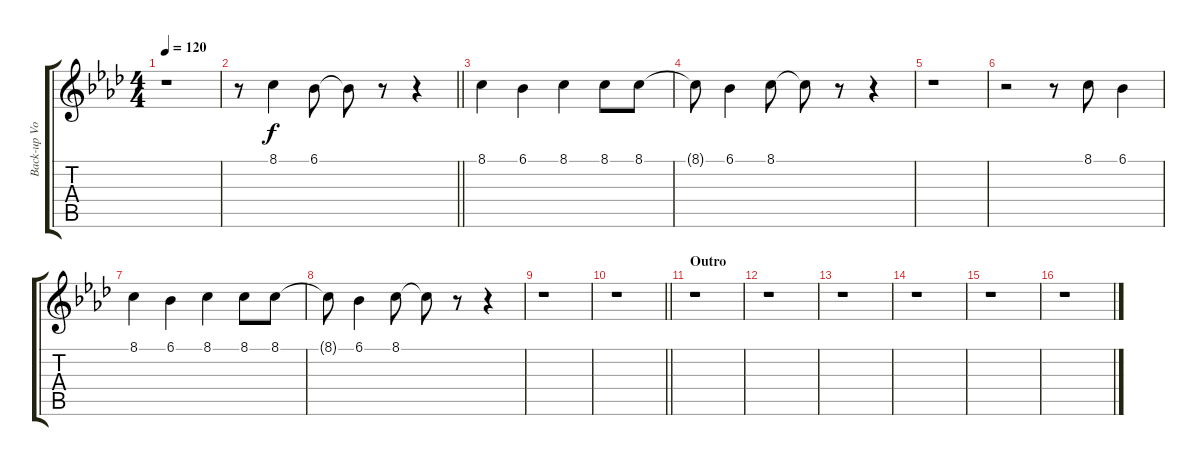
\track ("Back-up Vocals" "Back-up Vo") {instrument clarinet}
\staff {score tabs}
\tuning (E4 B3 G3 D3 A2 E2) {hide}
\ts (4 4)
\tempo 120
\clef g2
\ks fminor
r.1{dy f} |
\barLineRight lightlight
r.8 8.1.4 6.1.8 6.1{t}.8 r.8 r.4 |
8.1.4 6.1.4 8.1.4 8.1.8 8.1.8 |
8.1{t}.8 6.1.4 8.1.8 8.1{t}.8 r.8 r.4 |
r.1 |
r.2 r.8 8.1.8 6.1.4 |
8.1.4 6.1.4 8.1.4 8.1.8 8.1.8 |
8.1{t}.8 6.1.4 8.1.8 8.1{t}.8 r.8 r.4 |
r.1 |
\barLineRight lightlight
r.1 |
\section ("" "Outro")
r.1 |
r.1 |
r.1 |
r.1 |
r.1 |
r.1
